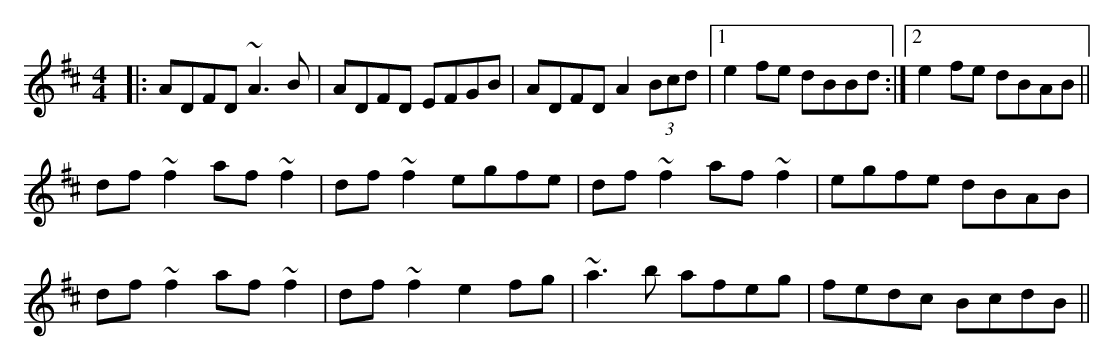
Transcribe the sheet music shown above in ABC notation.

X:1
M:4/4
K:D
|:ADFD ~A3B|ADFD EFGB|ADFD A2 (3Bcd|1 e2fe dBBd:|2 e2fe dBAB||
df~f2 af~f2|df~f2 egfe|df~f2 af~f2|egfe dBAB|
df~f2 af~f2|df~f2 e2fg|~a3b afeg|fedc BcdB||
